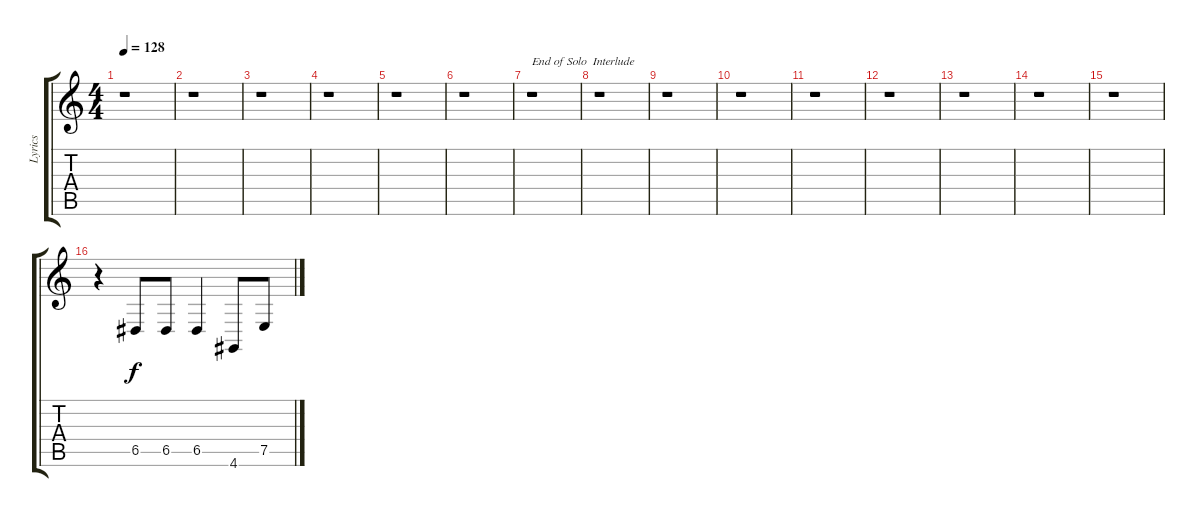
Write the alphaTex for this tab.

\track ("Lyrics" "Lyrics") {instrument clarinet}
\staff {score tabs}
\tuning (E4 B3 G3 D3 A2 E2) {hide}
\ts (4 4)
\tempo 128
\clef g2
\ks c
r.1{dy f} |
r.1 |
r.1 |
r.1 |
r.1 |
r.1 |
r.1{txt "End of Solo  Interlude"} |
r.1 |
r.1 |
r.1 |
r.1 |
r.1 |
r.1 |
r.1 |
r.1 |
r.4 6.5.8 6.5.8 6.5.4 4.6.8 7.5.8
